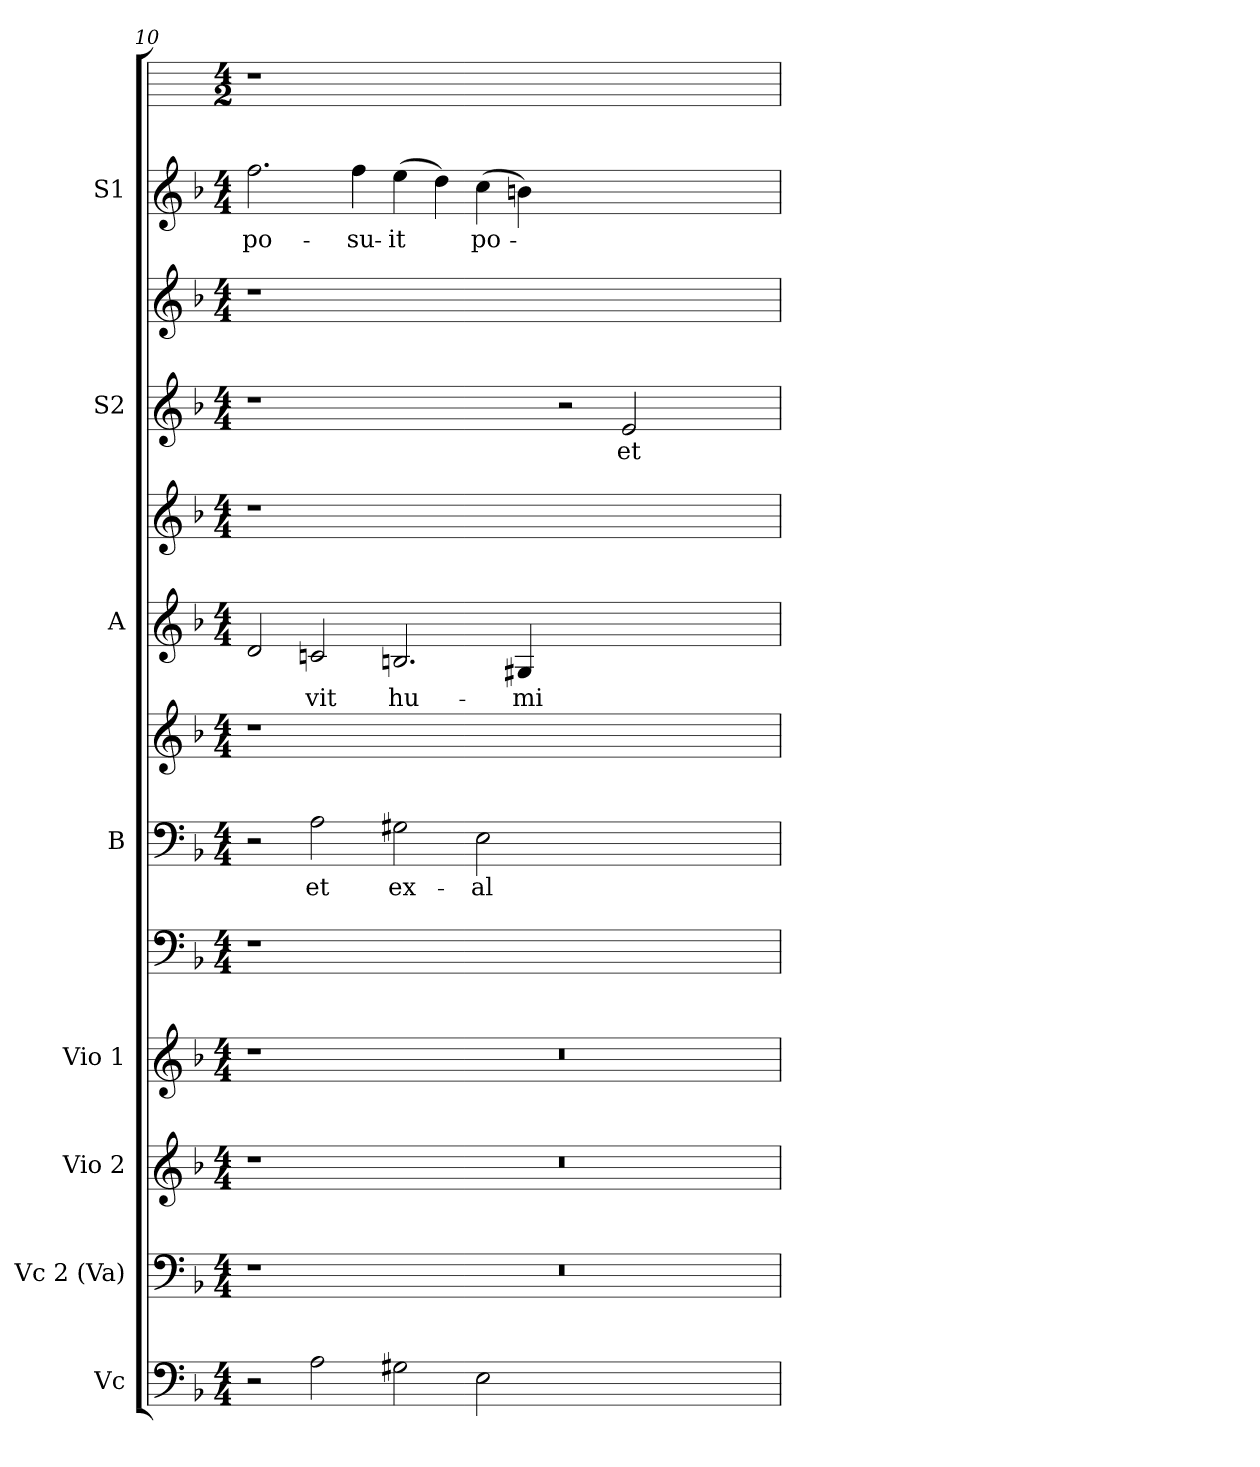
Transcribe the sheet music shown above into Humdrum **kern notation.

**kern	**kern	**kern	**kern	**kern	**kern	**text	**kern	**kern	**text	**kern	**kern	**text	**kern	**kern	**text	**kern
*part13	*part12	*part11	*part10	*part9	*part8	*part8	*part7	*part6	*part6	*part5	*part4	*part4	*part3	*part2	*part2	*part1
*staff13	*staff12	*staff11	*staff10	*staff9	*staff8	*staff8	*staff7	*staff6	*staff6	*staff5	*staff4	*staff4	*staff3	*staff2	*staff2	*staff1
*I"Vc	*I"Vc 2 (Va)	*I"Vio 2	*I"Vio 1	*	*I"B	*	*	*I"A	*	*	*I"S2	*	*	*I"S1	*	*
*clefF4	*clefF4	*clefG2	*clefG2	*clefF4	*clefF4	*	*clefG2	*clefG2	*	*clefG2	*clefG2	*	*clefG2	*clefG2	*	*
*k[b-]	*k[b-]	*k[b-]	*k[b-]	*k[b-]	*k[b-]	*	*k[b-]	*k[b-]	*	*k[b-]	*k[b-]	*	*k[b-]	*k[b-]	*	*
*M4/4	*M4/4	*M4/4	*M4/4	*M4/4	*M4/4	*	*M4/4	*M4/4	*	*M4/4	*M4/4	*	*M4/4	*M4/4	*	*M4/2
=10	=10	=10	=10	=10	=10	=10	=10	=10	=10	=10	=10	=10	=10	=10	=10	=10
2r	1r	1r	1r	1r	2r	.	1r	2d	--	1r	1r	.	1r	2.ff	-po-	1r
2A	.	.	.	.	2A	et	.	2cn	-vit	.	.	.	.	.	.	.
.	.	.	.	.	.	.	.	.	.	.	.	.	.	4ff	-su-	.
2G#X	1ryy	1ryy	1ryy	0.ryy	2G#X	ex-	0.ryy	2.Bn	hu-	0.ryy	1ryy	.	0.ryy	(4ee\	-it	0.ryy
.	.	.	.	.	.	.	.	.	.	.	.	.	.	4dd\)	.	.
2E	.	.	.	.	2E	-al-	.	.	.	.	.	.	.	(4cc\	po-	.
.	.	.	.	.	.	.	.	4G#X	-mi-	.	.	.	.	4bn\)	.	.
0ryy	0r	0r	0r	.	0ryy	.	.	0ryy	.	.	2r	.	.	0ryy	.	.
.	.	.	.	.	.	.	.	.	.	.	2e	et	.	.	.	.
.	.	.	.	.	.	.	.	.	.	.	1ryy	.	.	.	.	.
=	=	=	=	=	=	=	=	=	=	=	=	=	=	=	=	=
*-	*-	*-	*-	*-	*-	*-	*-	*-	*-	*-	*-	*-	*-	*-	*-	*-
